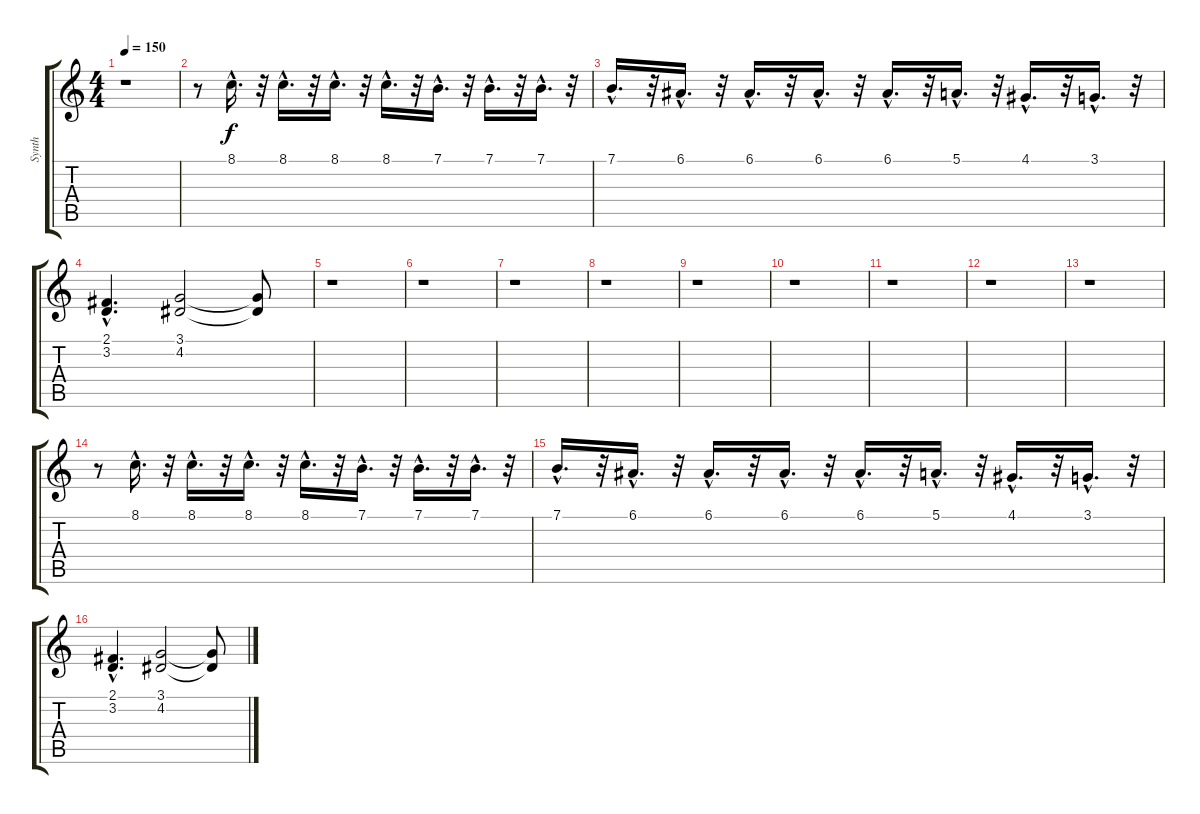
\track ("Synth" "Synth") {instrument churchorgan}
\staff {score tabs}
\tuning (E4 B3 G3 D3 A2 E2) {hide}
\ts (4 4)
\tempo 150
\clef g2
\ks c
r.1{dy f} |
r.8 8.1{hac}.16{d} r.32 8.1{hac}.16{d} r.32 8.1{hac}.16{d} r.32 8.1{hac}.16{d} r.32 7.1{hac}.16{d} r.32 7.1{hac}.16{d} r.32 7.1{hac}.16{d} r.32 |
7.1{hac}.16{d} r.32 6.1{hac}.16{d} r.32 6.1{hac}.16{d} r.32 6.1{hac}.16{d} r.32 6.1{hac}.16{d} r.32 5.1{hac}.16{d} r.32 4.1{hac}.16{d} r.32 3.1{hac}.16{d} r.32 |
(2.1{hac} 3.2{hac}).4{d} (3.1 4.2).2 (3.1{t} 4.2{t}).8 |
r.1 |
r.1 |
r.1 |
r.1 |
r.1 |
r.1 |
r.1 |
r.1 |
r.1 |
r.8 8.1{hac}.16{d} r.32 8.1{hac}.16{d} r.32 8.1{hac}.16{d} r.32 8.1{hac}.16{d} r.32 7.1{hac}.16{d} r.32 7.1{hac}.16{d} r.32 7.1{hac}.16{d} r.32 |
7.1{hac}.16{d} r.32 6.1{hac}.16{d} r.32 6.1{hac}.16{d} r.32 6.1{hac}.16{d} r.32 6.1{hac}.16{d} r.32 5.1{hac}.16{d} r.32 4.1{hac}.16{d} r.32 3.1{hac}.16{d} r.32 |
(2.1{hac} 3.2{hac}).4{d} (3.1 4.2).2 (3.1{t} 4.2{t}).8
